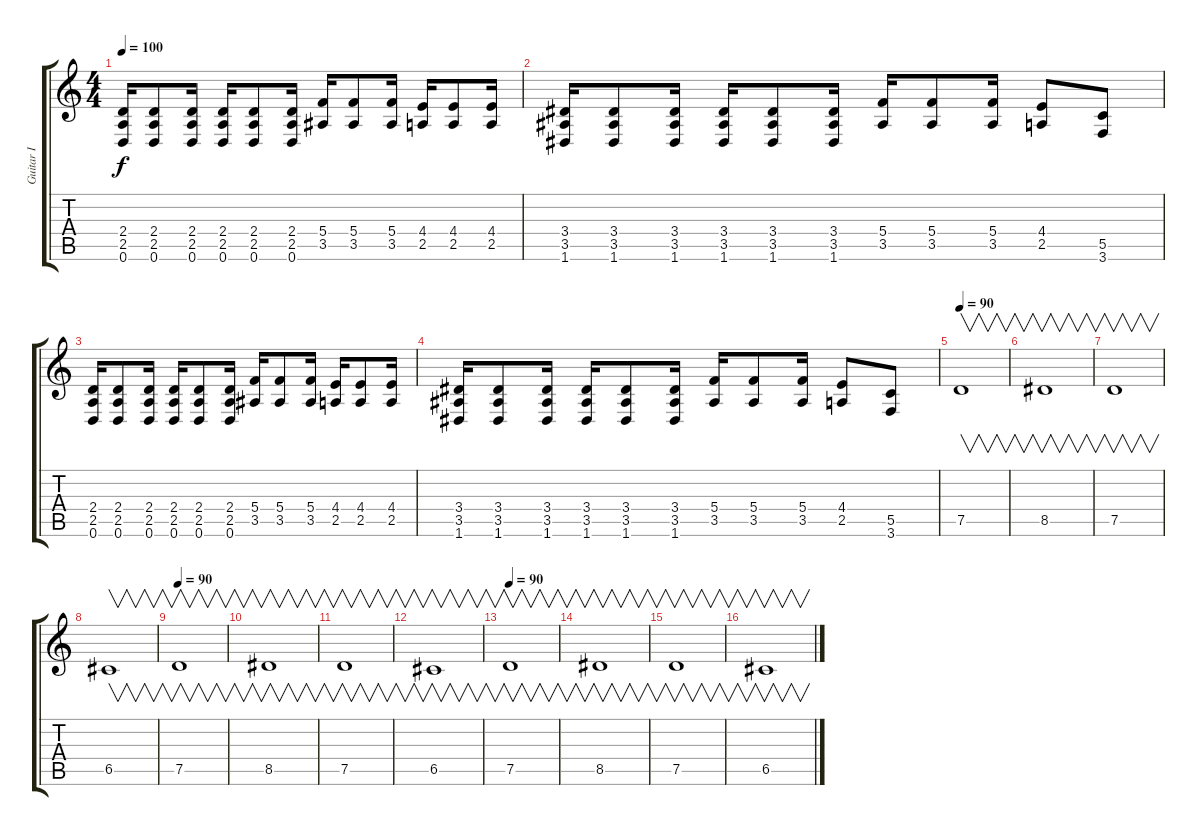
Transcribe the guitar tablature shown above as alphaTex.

\track ("Guitar I" "Guitar I") {instrument distortionguitar}
\staff {score tabs}
\tuning (D4 A3 F3 C3 G2 D2) {hide}
\ts (4 4)
\tempo 100
\clef g2
\ks c
(2.4 2.5 0.6).16{dy f} (2.4 2.5 0.6).8 (2.4 2.5 0.6).16 (2.4 2.5 0.6).16 (2.4 2.5 0.6).8 (2.4 2.5 0.6).16 (5.4 3.5).16 (5.4 3.5).8 (5.4 3.5).16 (4.4 2.5).16 (4.4 2.5).8 (4.4 2.5).16 |
(3.4 3.5 1.6).16 (3.4 3.5 1.6).8 (3.4 3.5 1.6).16 (3.4 3.5 1.6).16 (3.4 3.5 1.6).8 (3.4 3.5 1.6).16 (5.4 3.5).16 (5.4 3.5).8 (5.4 3.5).16 (4.4 2.5).8 (5.5 3.6).8 |
(2.4 2.5 0.6).16 (2.4 2.5 0.6).8 (2.4 2.5 0.6).16 (2.4 2.5 0.6).16 (2.4 2.5 0.6).8 (2.4 2.5 0.6).16 (5.4 3.5).16 (5.4 3.5).8 (5.4 3.5).16 (4.4 2.5).16 (4.4 2.5).8 (4.4 2.5).16 |
(3.4 3.5 1.6).16 (3.4 3.5 1.6).8 (3.4 3.5 1.6).16 (3.4 3.5 1.6).16 (3.4 3.5 1.6).8 (3.4 3.5 1.6).16 (5.4 3.5).16 (5.4 3.5).8 (5.4 3.5).16 (4.4 2.5).8 (5.5 3.6).8 |
\tempo 90
7.5.1{v} |
8.5.1{v} |
7.5.1{v} |
6.5.1{v} |
\tempo 90
7.5.1{v} |
8.5.1{v} |
7.5.1{v} |
6.5.1{v} |
\tempo 90
7.5.1{v} |
8.5.1{v} |
7.5.1{v} |
6.5.1{v}
